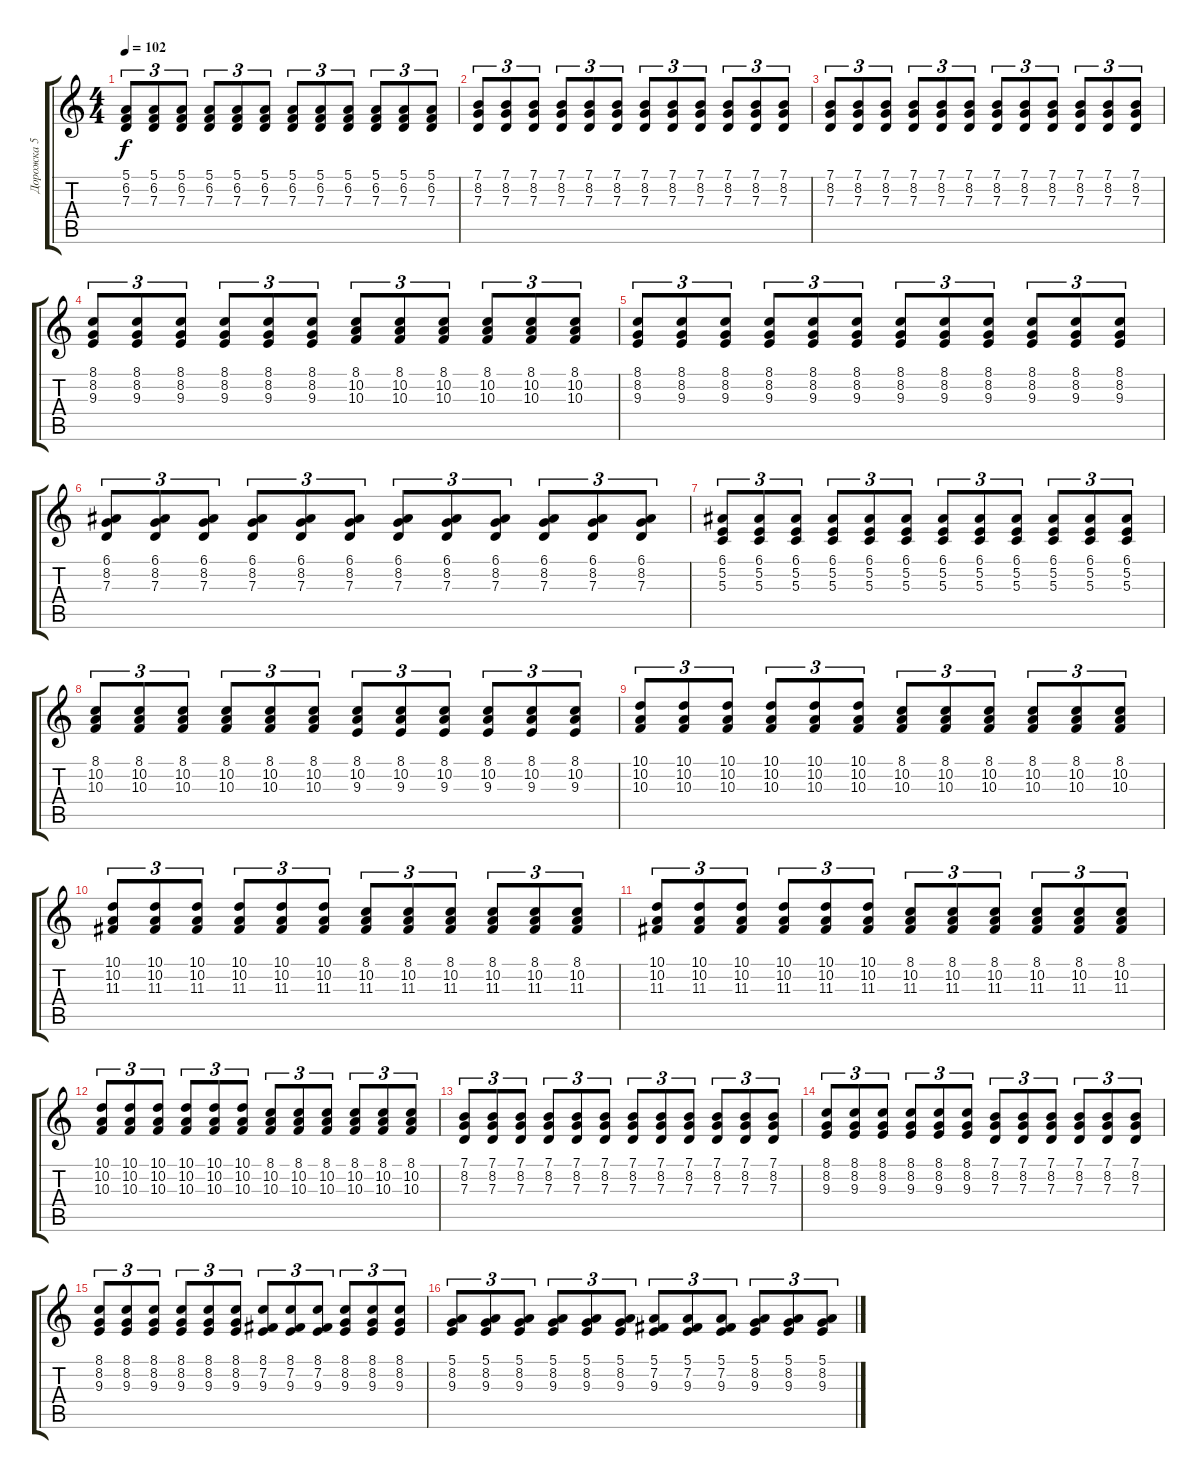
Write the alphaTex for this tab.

\track ("Дорожка 5" "Дорожка 5") {instrument brightacousticpiano}
\staff {score tabs}
\tuning (E4 B3 G3 D3 A2 E2) {hide}
\ts (4 4)
\tempo 102
\clef g2
\ks c
(5.1 6.2 7.3).8{tu (3 2) dy f} (5.1 6.2 7.3).8{tu (3 2)} (5.1 6.2 7.3).8{tu (3 2)} (5.1 6.2 7.3).8{tu (3 2)} (5.1 6.2 7.3).8{tu (3 2)} (5.1 6.2 7.3).8{tu (3 2)} (5.1 6.2 7.3).8{tu (3 2)} (5.1 6.2 7.3).8{tu (3 2)} (5.1 6.2 7.3).8{tu (3 2)} (5.1 6.2 7.3).8{tu (3 2)} (5.1 6.2 7.3).8{tu (3 2)} (5.1 6.2 7.3).8{tu (3 2)} |
(7.1 8.2 7.3).8{tu (3 2)} (7.1 8.2 7.3).8{tu (3 2)} (7.1 8.2 7.3).8{tu (3 2)} (7.1 8.2 7.3).8{tu (3 2)} (7.1 8.2 7.3).8{tu (3 2)} (7.1 8.2 7.3).8{tu (3 2)} (7.1 8.2 7.3).8{tu (3 2)} (7.1 8.2 7.3).8{tu (3 2)} (7.1 8.2 7.3).8{tu (3 2)} (7.1 8.2 7.3).8{tu (3 2)} (7.1 8.2 7.3).8{tu (3 2)} (7.1 8.2 7.3).8{tu (3 2)} |
(7.1 8.2 7.3).8{tu (3 2)} (7.1 8.2 7.3).8{tu (3 2)} (7.1 8.2 7.3).8{tu (3 2)} (7.1 8.2 7.3).8{tu (3 2)} (7.1 8.2 7.3).8{tu (3 2)} (7.1 8.2 7.3).8{tu (3 2)} (7.1 8.2 7.3).8{tu (3 2)} (7.1 8.2 7.3).8{tu (3 2)} (7.1 8.2 7.3).8{tu (3 2)} (7.1 8.2 7.3).8{tu (3 2)} (7.1 8.2 7.3).8{tu (3 2)} (7.1 8.2 7.3).8{tu (3 2)} |
(8.1 8.2 9.3).8{tu (3 2)} (8.1 8.2 9.3).8{tu (3 2)} (8.1 8.2 9.3).8{tu (3 2)} (8.1 8.2 9.3).8{tu (3 2)} (8.1 8.2 9.3).8{tu (3 2)} (8.1 8.2 9.3).8{tu (3 2)} (8.1 10.2 10.3).8{tu (3 2)} (8.1 10.2 10.3).8{tu (3 2)} (8.1 10.2 10.3).8{tu (3 2)} (8.1 10.2 10.3).8{tu (3 2)} (8.1 10.2 10.3).8{tu (3 2)} (8.1 10.2 10.3).8{tu (3 2)} |
(8.1 8.2 9.3).8{tu (3 2)} (8.1 8.2 9.3).8{tu (3 2)} (8.1 8.2 9.3).8{tu (3 2)} (8.1 8.2 9.3).8{tu (3 2)} (8.1 8.2 9.3).8{tu (3 2)} (8.1 8.2 9.3).8{tu (3 2)} (8.1 8.2 9.3).8{tu (3 2)} (8.1 8.2 9.3).8{tu (3 2)} (8.1 8.2 9.3).8{tu (3 2)} (8.1 8.2 9.3).8{tu (3 2)} (8.1 8.2 9.3).8{tu (3 2)} (8.1 8.2 9.3).8{tu (3 2)} |
(6.1 8.2 7.3).8{tu (3 2)} (6.1 8.2 7.3).8{tu (3 2)} (6.1 8.2 7.3).8{tu (3 2)} (6.1 8.2 7.3).8{tu (3 2)} (6.1 8.2 7.3).8{tu (3 2)} (6.1 8.2 7.3).8{tu (3 2)} (6.1 8.2 7.3).8{tu (3 2)} (6.1 8.2 7.3).8{tu (3 2)} (6.1 8.2 7.3).8{tu (3 2)} (6.1 8.2 7.3).8{tu (3 2)} (6.1 8.2 7.3).8{tu (3 2)} (6.1 8.2 7.3).8{tu (3 2)} |
(6.1 5.2 5.3).8{tu (3 2)} (6.1 5.2 5.3).8{tu (3 2)} (6.1 5.2 5.3).8{tu (3 2)} (6.1 5.2 5.3).8{tu (3 2)} (6.1 5.2 5.3).8{tu (3 2)} (6.1 5.2 5.3).8{tu (3 2)} (6.1 5.2 5.3).8{tu (3 2)} (6.1 5.2 5.3).8{tu (3 2)} (6.1 5.2 5.3).8{tu (3 2)} (6.1 5.2 5.3).8{tu (3 2)} (6.1 5.2 5.3).8{tu (3 2)} (6.1 5.2 5.3).8{tu (3 2)} |
(8.1 10.2 10.3).8{tu (3 2)} (8.1 10.2 10.3).8{tu (3 2)} (8.1 10.2 10.3).8{tu (3 2)} (8.1 10.2 10.3).8{tu (3 2)} (8.1 10.2 10.3).8{tu (3 2)} (8.1 10.2 10.3).8{tu (3 2)} (8.1 10.2 9.3).8{tu (3 2)} (8.1 10.2 9.3).8{tu (3 2)} (8.1 10.2 9.3).8{tu (3 2)} (8.1 10.2 9.3).8{tu (3 2)} (8.1 10.2 9.3).8{tu (3 2)} (8.1 10.2 9.3).8{tu (3 2)} |
(10.1 10.2 10.3).8{tu (3 2)} (10.1 10.2 10.3).8{tu (3 2)} (10.1 10.2 10.3).8{tu (3 2)} (10.1 10.2 10.3).8{tu (3 2)} (10.1 10.2 10.3).8{tu (3 2)} (10.1 10.2 10.3).8{tu (3 2)} (8.1 10.2 10.3).8{tu (3 2)} (8.1 10.2 10.3).8{tu (3 2)} (8.1 10.2 10.3).8{tu (3 2)} (8.1 10.2 10.3).8{tu (3 2)} (8.1 10.2 10.3).8{tu (3 2)} (8.1 10.2 10.3).8{tu (3 2)} |
(10.1 10.2 11.3).8{tu (3 2)} (10.1 10.2 11.3).8{tu (3 2)} (10.1 10.2 11.3).8{tu (3 2)} (10.1 10.2 11.3).8{tu (3 2)} (10.1 10.2 11.3).8{tu (3 2)} (10.1 10.2 11.3).8{tu (3 2)} (8.1 10.2 11.3).8{tu (3 2)} (8.1 10.2 11.3).8{tu (3 2)} (8.1 10.2 11.3).8{tu (3 2)} (8.1 10.2 11.3).8{tu (3 2)} (8.1 10.2 11.3).8{tu (3 2)} (8.1 10.2 11.3).8{tu (3 2)} |
(10.1 10.2 11.3).8{tu (3 2)} (10.1 10.2 11.3).8{tu (3 2)} (10.1 10.2 11.3).8{tu (3 2)} (10.1 10.2 11.3).8{tu (3 2)} (10.1 10.2 11.3).8{tu (3 2)} (10.1 10.2 11.3).8{tu (3 2)} (8.1 10.2 11.3).8{tu (3 2)} (8.1 10.2 11.3).8{tu (3 2)} (8.1 10.2 11.3).8{tu (3 2)} (8.1 10.2 11.3).8{tu (3 2)} (8.1 10.2 11.3).8{tu (3 2)} (8.1 10.2 11.3).8{tu (3 2)} |
(10.1 10.2 10.3).8{tu (3 2)} (10.1 10.2 10.3).8{tu (3 2)} (10.1 10.2 10.3).8{tu (3 2)} (10.1 10.2 10.3).8{tu (3 2)} (10.1 10.2 10.3).8{tu (3 2)} (10.1 10.2 10.3).8{tu (3 2)} (8.1 10.2 10.3).8{tu (3 2)} (8.1 10.2 10.3).8{tu (3 2)} (8.1 10.2 10.3).8{tu (3 2)} (8.1 10.2 10.3).8{tu (3 2)} (8.1 10.2 10.3).8{tu (3 2)} (8.1 10.2 10.3).8{tu (3 2)} |
(7.1 8.2 7.3).8{tu (3 2)} (7.1 8.2 7.3).8{tu (3 2)} (7.1 8.2 7.3).8{tu (3 2)} (7.1 8.2 7.3).8{tu (3 2)} (7.1 8.2 7.3).8{tu (3 2)} (7.1 8.2 7.3).8{tu (3 2)} (7.1 8.2 7.3).8{tu (3 2)} (7.1 8.2 7.3).8{tu (3 2)} (7.1 8.2 7.3).8{tu (3 2)} (7.1 8.2 7.3).8{tu (3 2)} (7.1 8.2 7.3).8{tu (3 2)} (7.1 8.2 7.3).8{tu (3 2)} |
(8.1 8.2 9.3).8{tu (3 2)} (8.1 8.2 9.3).8{tu (3 2)} (8.1 8.2 9.3).8{tu (3 2)} (8.1 8.2 9.3).8{tu (3 2)} (8.1 8.2 9.3).8{tu (3 2)} (8.1 8.2 9.3).8{tu (3 2)} (7.1 8.2 7.3).8{tu (3 2)} (7.1 8.2 7.3).8{tu (3 2)} (7.1 8.2 7.3).8{tu (3 2)} (7.1 8.2 7.3).8{tu (3 2)} (7.1 8.2 7.3).8{tu (3 2)} (7.1 8.2 7.3).8{tu (3 2)} |
(8.1 8.2 9.3).8{tu (3 2)} (8.1 8.2 9.3).8{tu (3 2)} (8.1 8.2 9.3).8{tu (3 2)} (8.1 8.2 9.3).8{tu (3 2)} (8.1 8.2 9.3).8{tu (3 2)} (8.1 8.2 9.3).8{tu (3 2)} (8.1 7.2 9.3).8{tu (3 2)} (8.1 7.2 9.3).8{tu (3 2)} (8.1 7.2 9.3).8{tu (3 2)} (8.1 8.2 9.3).8{tu (3 2)} (8.1 8.2 9.3).8{tu (3 2)} (8.1 8.2 9.3).8{tu (3 2)} |
(5.1 8.2 9.3).8{tu (3 2)} (5.1 8.2 9.3).8{tu (3 2)} (5.1 8.2 9.3).8{tu (3 2)} (5.1 8.2 9.3).8{tu (3 2)} (5.1 8.2 9.3).8{tu (3 2)} (5.1 8.2 9.3).8{tu (3 2)} (5.1 7.2 9.3).8{tu (3 2)} (5.1 7.2 9.3).8{tu (3 2)} (5.1 7.2 9.3).8{tu (3 2)} (5.1 8.2 9.3).8{tu (3 2)} (5.1 8.2 9.3).8{tu (3 2)} (5.1 8.2 9.3).8{tu (3 2)}
